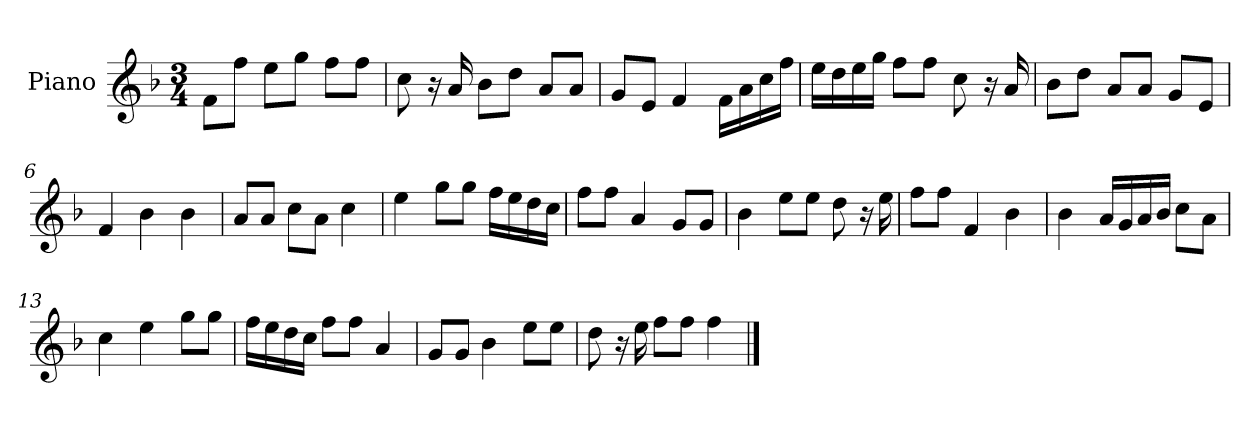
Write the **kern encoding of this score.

**kern
*part1
*staff1
*I"Piano
*I'P-no
*clefG2
*k[b-]
*M3/4
*MM91
=1
8f\L
8ff\J
8ee\L
8gg\J
8ff\L
8ff\J
=2
8cc\
16r
16a/
8b-\L
8dd\J
8a/L
8a/J
=3
8g/L
8e/J
4f/
16f\LL
16a\
16cc\
16ff\JJ
=4
16ee\LL
16dd\
16ee\
16gg\JJ
8ff\L
8ff\J
8cc\
16r
16a/
=5
8b-\L
8dd\J
8a/L
8a/J
8g/L
8e/J
=6
4f/
4b-\
4b-\
!!LO:LB:g=z
=7
8a/L
8a/J
8cc\L
8a\J
4cc\
=8
4ee\
8gg\L
8gg\J
16ff\LL
16ee\
16dd\
16cc\JJ
=9
8ff\L
8ff\J
4a/
8g/L
8g/J
=10
4b-\
8ee\L
8ee\J
8dd\
16r
16ee\
=11
8ff\L
8ff\J
4f/
4b-\
=12
4b-\
16a/LL
16g/
16a/
16b-/JJ
8cc\L
8a\J
=13
4cc\
4ee\
8gg\L
8gg\J
!!LO:LB:g=z
=14
16ff\LL
16ee\
16dd\
16cc\JJ
8ff\L
8ff\J
4a/
=15
8g/L
8g/J
4b-\
8ee\L
8ee\J
=16
8dd\
16r
16ee\
8ff\L
8ff\J
4ff\
==
*-
